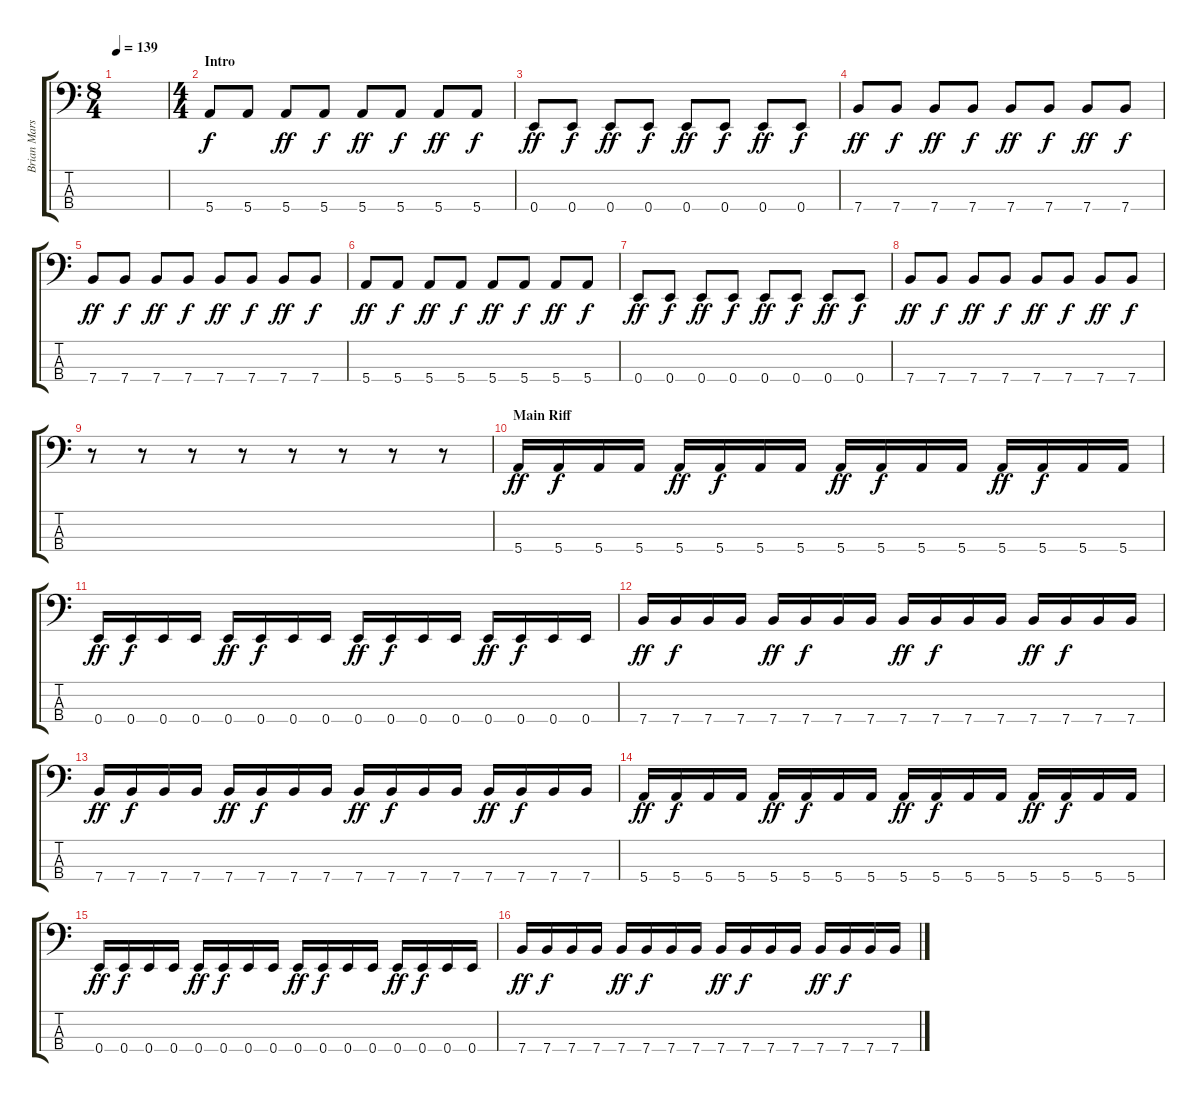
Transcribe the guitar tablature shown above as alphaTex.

\track ("Brian Marshall - Bass" "Brian Mars") {instrument electricbasspick}
\staff {score tabs}
\tuning (G2 D2 A1 E1) {hide}
\ts (8 4)
\tempo 139
\clef f4
\ks c
|
\ts (4 4)
\section ("" "Intro")
5.4.8 5.4.8{dy f} 5.4.8{dy ff} 5.4.8{dy f} 5.4.8{dy ff} 5.4.8{dy f} 5.4.8{dy ff} 5.4.8{dy f} |
0.4.8{dy ff} 0.4.8{dy f} 0.4.8{dy ff} 0.4.8{dy f} 0.4.8{dy ff} 0.4.8{dy f} 0.4.8{dy ff} 0.4.8{dy f} |
7.4.8{dy ff} 7.4.8{dy f} 7.4.8{dy ff} 7.4.8{dy f} 7.4.8{dy ff} 7.4.8{dy f} 7.4.8{dy ff} 7.4.8{dy f} |
7.4.8{dy ff} 7.4.8{dy f} 7.4.8{dy ff} 7.4.8{dy f} 7.4.8{dy ff} 7.4.8{dy f} 7.4.8{dy ff} 7.4.8{dy f} |
5.4.8{dy ff} 5.4.8{dy f} 5.4.8{dy ff} 5.4.8{dy f} 5.4.8{dy ff} 5.4.8{dy f} 5.4.8{dy ff} 5.4.8{dy f} |
0.4.8{dy ff} 0.4.8{dy f} 0.4.8{dy ff} 0.4.8{dy f} 0.4.8{dy ff} 0.4.8{dy f} 0.4.8{dy ff} 0.4.8{dy f} |
7.4.8{dy ff} 7.4.8{dy f} 7.4.8{dy ff} 7.4.8{dy f} 7.4.8{dy ff} 7.4.8{dy f} 7.4.8{dy ff} 7.4.8{dy f} |
r.8 r.8 r.8 r.8 r.8 r.8 r.8 r.8 |
\section ("" "Main Riff")
5.4.16{dy ff} 5.4.16{dy f} 5.4.16 5.4.16 5.4.16{dy ff} 5.4.16{dy f} 5.4.16 5.4.16 5.4.16{dy ff} 5.4.16{dy f} 5.4.16 5.4.16 5.4.16{dy ff} 5.4.16{dy f} 5.4.16 5.4.16 |
0.4.16{dy ff} 0.4.16{dy f} 0.4.16 0.4.16 0.4.16{dy ff} 0.4.16{dy f} 0.4.16 0.4.16 0.4.16{dy ff} 0.4.16{dy f} 0.4.16 0.4.16 0.4.16{dy ff} 0.4.16{dy f} 0.4.16 0.4.16 |
7.4.16{dy ff} 7.4.16{dy f} 7.4.16 7.4.16 7.4.16{dy ff} 7.4.16{dy f} 7.4.16 7.4.16 7.4.16{dy ff} 7.4.16{dy f} 7.4.16 7.4.16 7.4.16{dy ff} 7.4.16{dy f} 7.4.16 7.4.16 |
7.4.16{dy ff} 7.4.16{dy f} 7.4.16 7.4.16 7.4.16{dy ff} 7.4.16{dy f} 7.4.16 7.4.16 7.4.16{dy ff} 7.4.16{dy f} 7.4.16 7.4.16 7.4.16{dy ff} 7.4.16{dy f} 7.4.16 7.4.16 |
5.4.16{dy ff} 5.4.16{dy f} 5.4.16 5.4.16 5.4.16{dy ff} 5.4.16{dy f} 5.4.16 5.4.16 5.4.16{dy ff} 5.4.16{dy f} 5.4.16 5.4.16 5.4.16{dy ff} 5.4.16{dy f} 5.4.16 5.4.16 |
0.4.16{dy ff} 0.4.16{dy f} 0.4.16 0.4.16 0.4.16{dy ff} 0.4.16{dy f} 0.4.16 0.4.16 0.4.16{dy ff} 0.4.16{dy f} 0.4.16 0.4.16 0.4.16{dy ff} 0.4.16{dy f} 0.4.16 0.4.16 |
7.4.16{dy ff} 7.4.16{dy f} 7.4.16 7.4.16 7.4.16{dy ff} 7.4.16{dy f} 7.4.16 7.4.16 7.4.16{dy ff} 7.4.16{dy f} 7.4.16 7.4.16 7.4.16{dy ff} 7.4.16{dy f} 7.4.16 7.4.16
